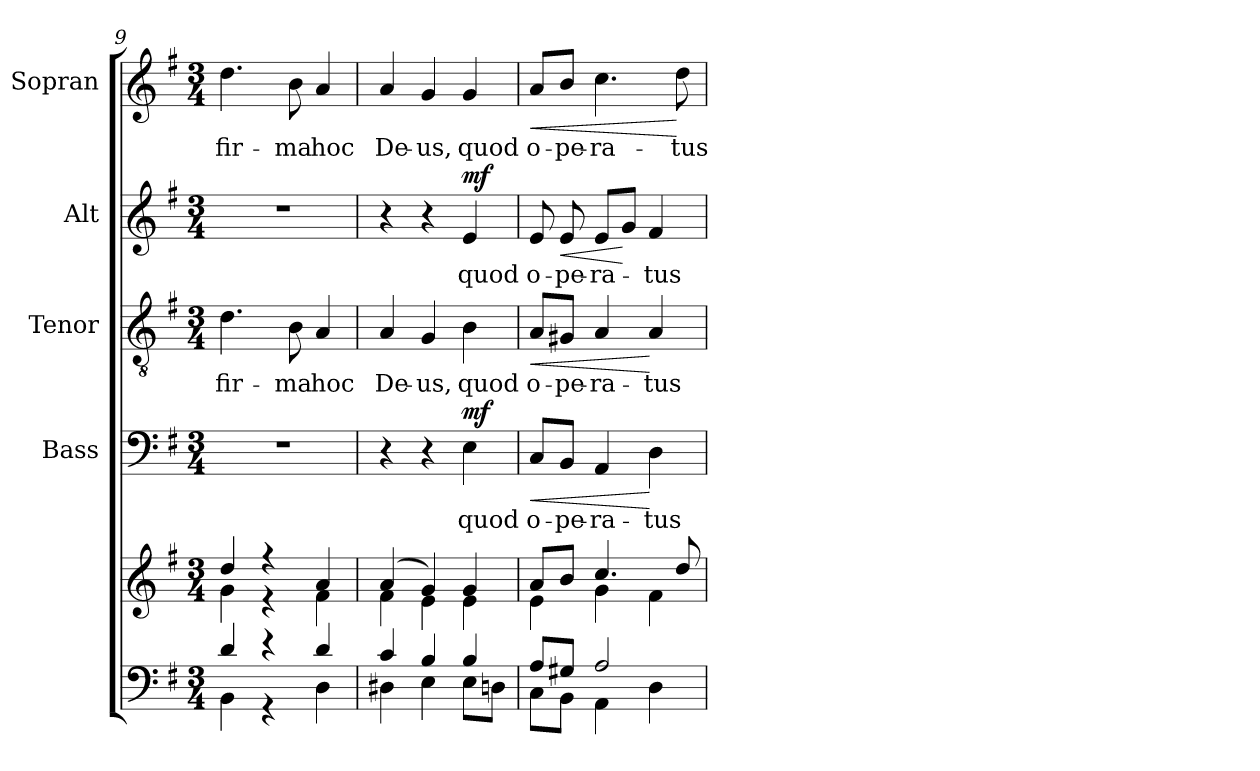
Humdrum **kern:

**kern	**kern	**kern	**text	**dynam	**kern	**text	**dynam	**kern	**text	**dynam	**kern	**text	**dynam
*part5	*part5	*part4	*part4	*part4	*part3	*part3	*part3	*part2	*part2	*part2	*part1	*part1	*part1
*staff6	*staff5	*staff4	*staff4	*staff4	*staff3	*staff3	*staff3	*staff2	*staff2	*staff2	*staff1	*staff1	*staff1
*	*	*I"Bass	*	*	*I"Tenor	*	*	*I"Alt	*	*	*I"Sopran	*	*
*	*	*I'B.	*	*	*I'T.	*	*	*I'A.	*	*	*I'S.	*	*
*clefF4	*clefG2	*clefF4	*	*	*clefGv2	*	*	*clefG2	*	*	*clefG2	*	*
*k[f#]	*k[f#]	*k[f#]	*	*	*k[f#]	*	*	*k[f#]	*	*	*k[f#]	*	*
*G:	*G:	*G:	*	*	*G:	*	*	*G:	*	*	*G:	*	*
*M3/4	*M3/4	*M3/4	*	*	*M3/4	*	*	*M3/4	*	*	*M3/4	*	*
=9	=9	=9	=9	=9	=9	=9	=9	=9	=9	=9	=9	=9	=9
*^	*^	*	*	*	*	*	*	*	*	*	*	*	*
!	!	!	!	!	!	!	!	!LO:LY:b	!	!	!	!	!	!LO:LY:b	!
4d/	4BB\	4dd/	4g\	2.r	.	.	4.d\	-fir-	.	2.r	.	.	4.dd\	-fir-	.
4r	4r	4r	4r	.	.	.	.	.	.	.	.	.	.	.	.
!	!	!	!	!	!	!	!	!LO:LY:b	!	!	!	!	!	!LO:LY:b	!
.	.	.	.	.	.	.	8B\	-ma	.	.	.	.	8b\	-ma	.
!	!	!	!	!	!	!	!	!LO:LY:b	!	!	!	!	!	!LO:LY:b	!
4d/	4D\	4a/	4f#\	.	.	.	4A/	hoc	.	.	.	.	4a/	hoc	.
=10	=10	=10	=10	=10	=10	=10	=10	=10	=10	=10	=10	=10	=10	=10	=10
!	!	!	!	!	!	!	!	!LO:LY:b	!	!	!	!	!	!LO:LY:b	!
4c/	4D#X\	(4a/	4f#\	4r	.	.	4A/	De-	.	4r	.	.	4a/	De-	.
!	!	!	!	!	!	!	!	!LO:LY:b	!	!	!	!	!	!LO:LY:b	!
4B/	4E\	4g/)	4e\	4r	.	.	4G/	-us,	.	4r	.	.	4g/	-us,	.
!	!	!	!	!	!LO:LY:b	!LO:DY:a	!	!LO:LY:b	!	!	!LO:LY:b	!LO:DY:a	!	!LO:LY:b	!
4B/	8E\L	4g/	4e\	4E\	quod	mf	4B\	quod	.	4e/	quod	mf	4g/	quod	.
.	8Dn\J	.	.	.	.	.	.	.	.	.	.	.	.	.	.
=11	=11	=11	=11	=11	=11	=11	=11	=11	=11	=11	=11	=11	=11	=11	=11
!	!	!	!	!	!LO:LY:b	!LO:HP:b	!	!LO:LY:b	!LO:HP:b	!	!LO:LY:b	!	!	!LO:LY:b	!LO:HP:b
8A/L	8C\L	8a/L	4e\	8C/L	o-	<	8A/L	o-	<	8e/	o-	.	8a/L	o-	<
!	!	!	!	!	!LO:LY:b	!	!	!LO:LY:b	!	!	!LO:LY:b	!LO:HP:b	!	!LO:LY:b	!
8G#X/J	8BB\J	8b/J	.	8BB/J	-pe-	.	8G#X/J	-pe-	.	8e/	-pe-	<	8b/J	-pe-	.
!	!	!	!	!	!LO:LY:b	!	!	!LO:LY:b	!	!	!LO:LY:b	!	!	!LO:LY:b	!
2A/	4AA\	4.cc/	4g\	4AA/	-ra-	.	4A/	-ra-	.	8e/L	-ra-	.	4.cc\	-ra-	.
.	.	.	.	.	.	.	.	.	.	8g/J	.	[	.	.	.
!	!	!	!	!	!LO:LY:b	!	!	!LO:LY:b	!	!	!LO:LY:b	!	!	!	!
.	4D\	.	4f#\	4D\	-tus	[	4A/	-tus	[	4f#/	-tus	.	.	.	.
!	!	!	!	!	!	!	!	!	!	!	!	!	!	!LO:LY:b	!
.	.	8dd/	.	.	.	.	.	.	.	.	.	.	8dd\	-tus	[
*v	*v	*	*	*	*	*	*	*	*	*	*	*	*	*	*
*	*v	*v	*	*	*	*	*	*	*	*	*	*	*	*
=	=	=	=	=	=	=	=	=	=	=	=	=	=
*-	*-	*-	*-	*-	*-	*-	*-	*-	*-	*-	*-	*-	*-
